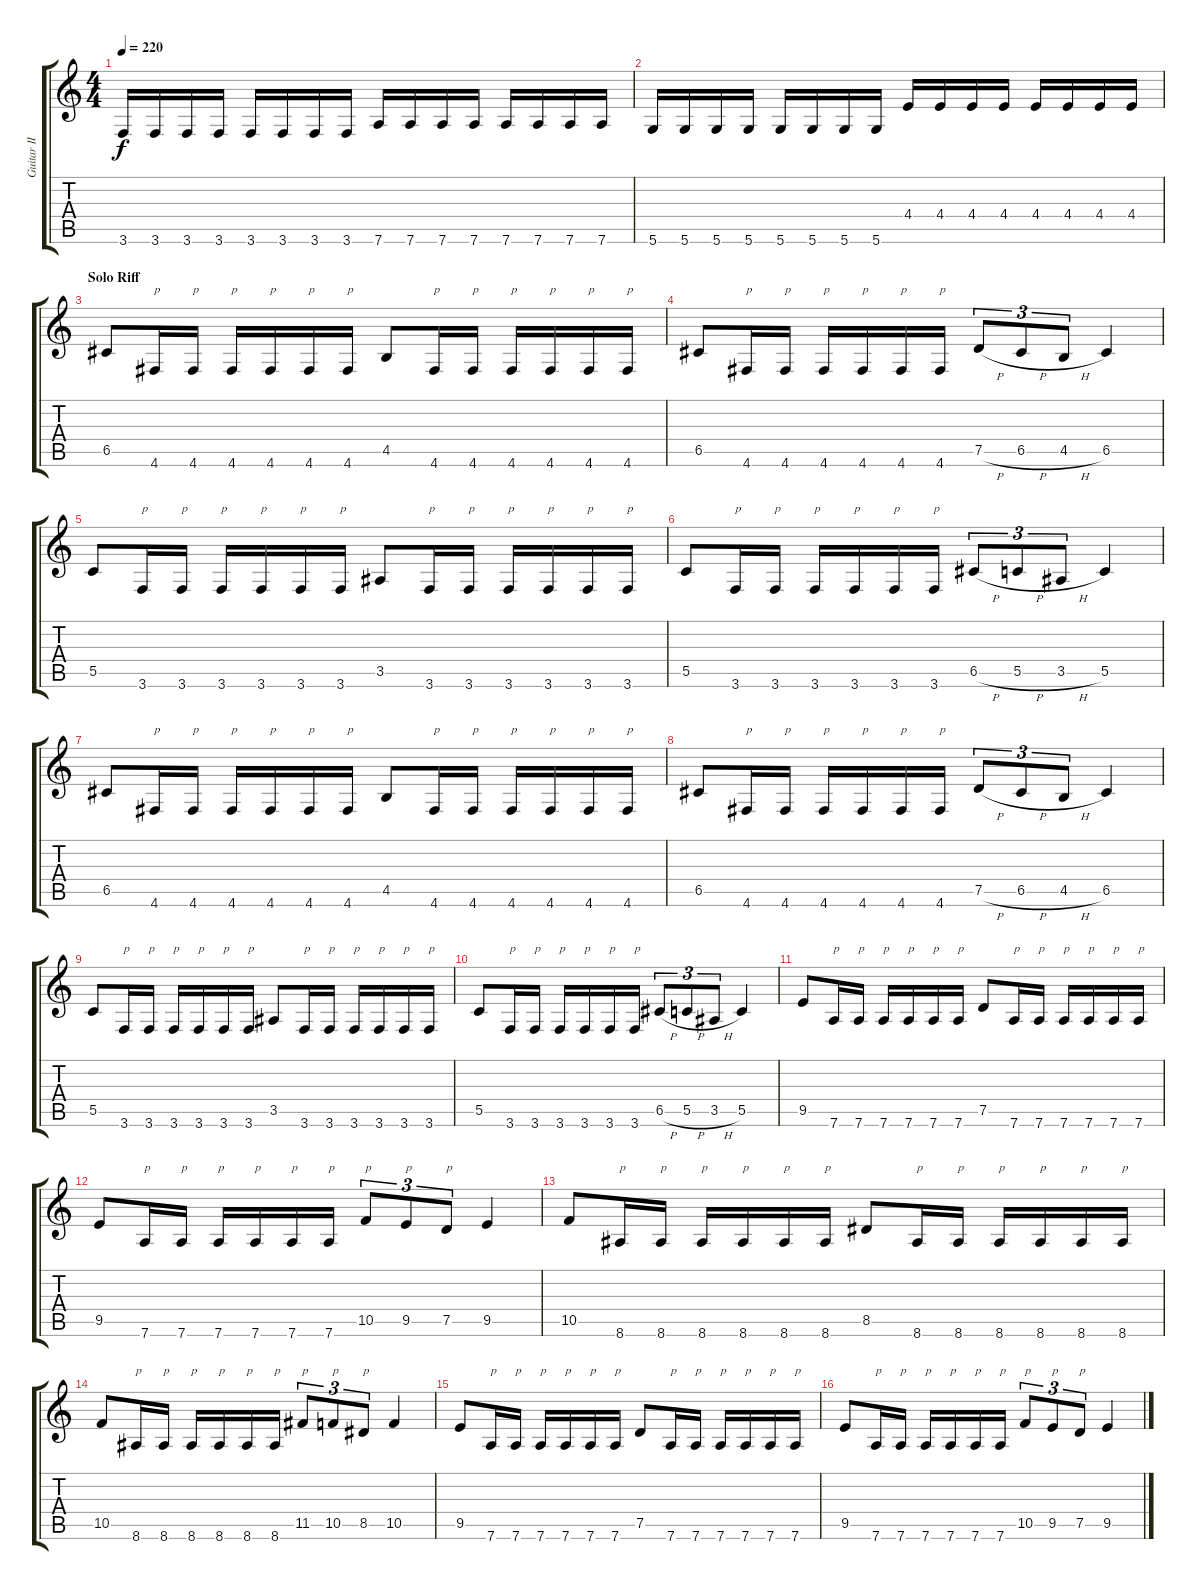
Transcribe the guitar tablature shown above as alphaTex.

\track ("Guitar II" "Guitar II") {instrument distortionguitar}
\staff {score tabs}
\tuning (D4 A3 F3 C3 G2 D2) {hide}
\ts (4 4)
\tempo 220
\clef g2
\ks c
3.6.16{dy f} 3.6.16 3.6.16 3.6.16 3.6.16 3.6.16 3.6.16 3.6.16 7.6.16 7.6.16 7.6.16 7.6.16 7.6.16 7.6.16 7.6.16 7.6.16 |
5.6.16 5.6.16 5.6.16 5.6.16 5.6.16 5.6.16 5.6.16 5.6.16 4.4.16 4.4.16 4.4.16 4.4.16 4.4.16 4.4.16 4.4.16 4.4.16 |
\section ("" "Solo Riff")
6.5.8 4.6.16{txt "p"} 4.6.16{txt "p"} 4.6.16{txt "p"} 4.6.16{txt "p"} 4.6.16{txt "p"} 4.6.16{txt "p"} 4.5.8 4.6.16{txt "p"} 4.6.16{txt "p"} 4.6.16{txt "p"} 4.6.16{txt "p"} 4.6.16{txt "p"} 4.6.16{txt "p"} |
6.5.8 4.6.16{txt "p"} 4.6.16{txt "p"} 4.6.16{txt "p"} 4.6.16{txt "p"} 4.6.16{txt "p"} 4.6.16{txt "p"} 7.5{h}.8{tu (3 2)} 6.5{h}.8{tu (3 2)} 4.5{h}.8{tu (3 2)} 6.5.4 |
5.5.8 3.6.16{txt "p"} 3.6.16{txt "p"} 3.6.16{txt "p"} 3.6.16{txt "p"} 3.6.16{txt "p"} 3.6.16{txt "p"} 3.5.8 3.6.16{txt "p"} 3.6.16{txt "p"} 3.6.16{txt "p"} 3.6.16{txt "p"} 3.6.16{txt "p"} 3.6.16{txt "p"} |
5.5.8 3.6.16{txt "p"} 3.6.16{txt "p"} 3.6.16{txt "p"} 3.6.16{txt "p"} 3.6.16{txt "p"} 3.6.16{txt "p"} 6.5{h}.8{tu (3 2)} 5.5{h}.8{tu (3 2)} 3.5{h}.8{tu (3 2)} 5.5.4 |
6.5.8 4.6.16{txt "p"} 4.6.16{txt "p"} 4.6.16{txt "p"} 4.6.16{txt "p"} 4.6.16{txt "p"} 4.6.16{txt "p"} 4.5.8 4.6.16{txt "p"} 4.6.16{txt "p"} 4.6.16{txt "p"} 4.6.16{txt "p"} 4.6.16{txt "p"} 4.6.16{txt "p"} |
6.5.8 4.6.16{txt "p"} 4.6.16{txt "p"} 4.6.16{txt "p"} 4.6.16{txt "p"} 4.6.16{txt "p"} 4.6.16{txt "p"} 7.5{h}.8{tu (3 2)} 6.5{h}.8{tu (3 2)} 4.5{h}.8{tu (3 2)} 6.5.4 |
5.5.8 3.6.16{txt "p"} 3.6.16{txt "p"} 3.6.16{txt "p"} 3.6.16{txt "p"} 3.6.16{txt "p"} 3.6.16{txt "p"} 3.5.8 3.6.16{txt "p"} 3.6.16{txt "p"} 3.6.16{txt "p"} 3.6.16{txt "p"} 3.6.16{txt "p"} 3.6.16{txt "p"} |
5.5.8 3.6.16{txt "p"} 3.6.16{txt "p"} 3.6.16{txt "p"} 3.6.16{txt "p"} 3.6.16{txt "p"} 3.6.16{txt "p"} 6.5{h}.8{tu (3 2)} 5.5{h}.8{tu (3 2)} 3.5{h}.8{tu (3 2)} 5.5.4 |
9.5.8 7.6.16{txt "p"} 7.6.16{txt "p"} 7.6.16{txt "p"} 7.6.16{txt "p"} 7.6.16{txt "p"} 7.6.16{txt "p"} 7.5.8 7.6.16{txt "p"} 7.6.16{txt "p"} 7.6.16{txt "p"} 7.6.16{txt "p"} 7.6.16{txt "p"} 7.6.16{txt "p"} |
9.5.8 7.6.16{txt "p"} 7.6.16{txt "p"} 7.6.16{txt "p"} 7.6.16{txt "p"} 7.6.16{txt "p"} 7.6.16{txt "p"} 10.5.8{tu (3 2) txt "p"} 9.5.8{tu (3 2) txt "p"} 7.5.8{tu (3 2) txt "p"} 9.5.4 |
10.5.8 8.6.16{txt "p"} 8.6.16{txt "p"} 8.6.16{txt "p"} 8.6.16{txt "p"} 8.6.16{txt "p"} 8.6.16{txt "p"} 8.5.8 8.6.16{txt "p"} 8.6.16{txt "p"} 8.6.16{txt "p"} 8.6.16{txt "p"} 8.6.16{txt "p"} 8.6.16{txt "p"} |
10.5.8 8.6.16{txt "p"} 8.6.16{txt "p"} 8.6.16{txt "p"} 8.6.16{txt "p"} 8.6.16{txt "p"} 8.6.16{txt "p"} 11.5.8{tu (3 2) txt "p"} 10.5.8{tu (3 2) txt "p"} 8.5.8{tu (3 2) txt "p"} 10.5.4 |
9.5.8 7.6.16{txt "p"} 7.6.16{txt "p"} 7.6.16{txt "p"} 7.6.16{txt "p"} 7.6.16{txt "p"} 7.6.16{txt "p"} 7.5.8 7.6.16{txt "p"} 7.6.16{txt "p"} 7.6.16{txt "p"} 7.6.16{txt "p"} 7.6.16{txt "p"} 7.6.16{txt "p"} |
9.5.8 7.6.16{txt "p"} 7.6.16{txt "p"} 7.6.16{txt "p"} 7.6.16{txt "p"} 7.6.16{txt "p"} 7.6.16{txt "p"} 10.5.8{tu (3 2) txt "p"} 9.5.8{tu (3 2) txt "p"} 7.5.8{tu (3 2) txt "p"} 9.5.4
